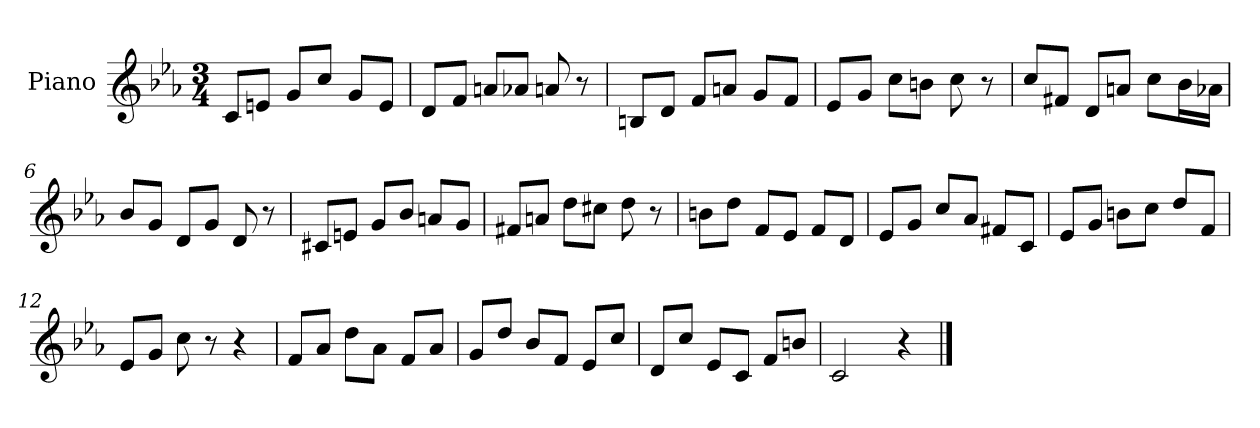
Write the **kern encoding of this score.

**kern
*part1
*staff1
*I"Piano
*I'Pno
*clefG2
*k[b-e-a-]
*M3/4
=1
8c/L
8en/J
8g/L
8cc/J
8g/L
8e/J
=2
8d/L
8f/J
8an/L
8a-X/J
8an/
8r
=3
8Bn/L
8d/J
8f/L
8an/J
8g/L
8f/J
=4
8e-/L
8g/J
8cc\L
8bn\J
8cc\
8r
=5
8cc/L
8f#X/J
8d/L
8an/J
8cc\L
16b-\L
16a-X\JJ
=6
8b-/L
8g/J
8d/L
8g/J
8d/
8r
=7
8c#X/L
8en/J
8g/L
8b-/J
8an/L
8g/J
=8
8f#X/L
8an/J
8dd\L
8cc#X\J
8dd\
8r
=9
8bn\L
8dd\J
8f/L
8e-/J
8f/L
8d/J
=10
8e-/L
8g/J
8cc/L
8a-/J
8f#X/L
8c/J
=11
8e-/L
8g/J
8bn\L
8cc\J
8dd/L
8f/J
=12
8e-/L
8g/J
8cc\
8r
4r
=13
8f/L
8a-/J
8dd\L
8a-\J
8f/L
8a-/J
=14
8g/L
8dd/J
8b-/L
8f/J
8e-/L
8cc/J
=15
8d/L
8cc/J
8e-/L
8c/J
8f/L
8bn/J
=16
2c/
4r
==
*-
